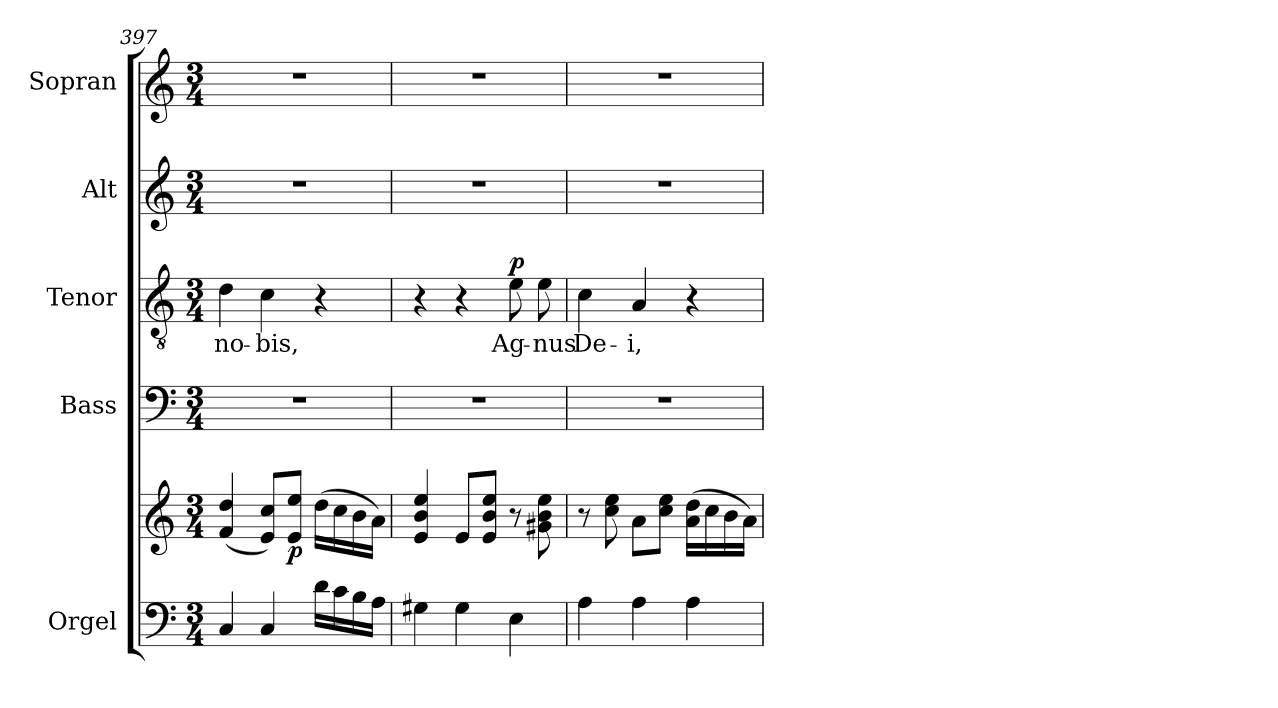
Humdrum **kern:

**kern	**kern	**dynam	**kern	**kern	**text	**dynam	**kern	**kern
*part5	*part5	*part5	*part4	*part3	*part3	*part3	*part2	*part1
*staff6	*staff5	*staff5/6	*staff4	*staff3	*staff3	*staff3	*staff2	*staff1
*I"Orgel	*	*	*I"Bass	*I"Tenor	*	*	*I"Alt	*I"Sopran
*I'Org.	*	*	*I'B.	*I'T.	*	*	*I'A.	*I'S.
!!LO:PB:g=z
*clefF4	*clefG2	*	*clefF4	*clefGv2	*	*	*clefG2	*clefG2
*k[]	*k[]	*	*k[]	*k[]	*	*	*k[]	*k[]
*C:	*C:	*	*C:	*C:	*	*	*C:	*C:
*M3/4	*M3/4	*	*M3/4	*M3/4	*	*	*M3/4	*M3/4
=397	=397	=397	=397	=397	=397	=397	=397	=397
!	!	!	!	!	!LO:LY:b	!	!	!
4C/	(<4f/ 4dd/	.	2.r	4d\	no-	.	2.r	2.r
!	!	!	!	!	!LO:LY:b	!	!	!
4C/	8e/ 8cc/L)	.	.	4c\	-bis,	.	.	.
!	!	!LO:DY:b	!	!	!	!	!	!
.	8e/ 8ee/J	p	.	.	.	.	.	.
16d\LL	(>16dd\LL	.	.	4r	.	.	.	.
16c\	16cc\	.	.	.	.	.	.	.
16B\	16b\	.	.	.	.	.	.	.
16A\JJ	16a\JJ)	.	.	.	.	.	.	.
=398	=398	=398	=398	=398	=398	=398	=398	=398
4G#X\	4e/ 4b/ 4ee/	.	2.r	4r	.	.	2.r	2.r
4G#\	8e/L	.	.	4r	.	.	.	.
.	8e/ 8b/ 8ee/J	.	.	.	.	.	.	.
!	!	!	!	!	!LO:LY:b	!LO:DY:a	!	!
4E\	8r	.	.	8e\	Ag-	p	.	.
!	!	!	!	!	!LO:LY:b	!	!	!
.	8g#X\ 8b\ 8ee\	.	.	8e\	-nus	.	.	.
=399	=399	=399	=399	=399	=399	=399	=399	=399
!	!	!	!	!	!LO:LY:b	!	!	!
4A\	8r	.	2.r	4c\	De-	.	2.r	2.r
.	8cc\ 8ee\	.	.	.	.	.	.	.
!	!	!	!	!	!LO:LY:b	!	!	!
4A\	8a\L	.	.	4A/	-i,	.	.	.
.	8cc\ 8ee\J	.	.	.	.	.	.	.
4A\	(>16a\ 16dd\LL	.	.	4r	.	.	.	.
.	16cc\	.	.	.	.	.	.	.
.	16b\	.	.	.	.	.	.	.
.	16a\JJ)	.	.	.	.	.	.	.
=	=	=	=	=	=	=	=	=
*-	*-	*-	*-	*-	*-	*-	*-	*-
